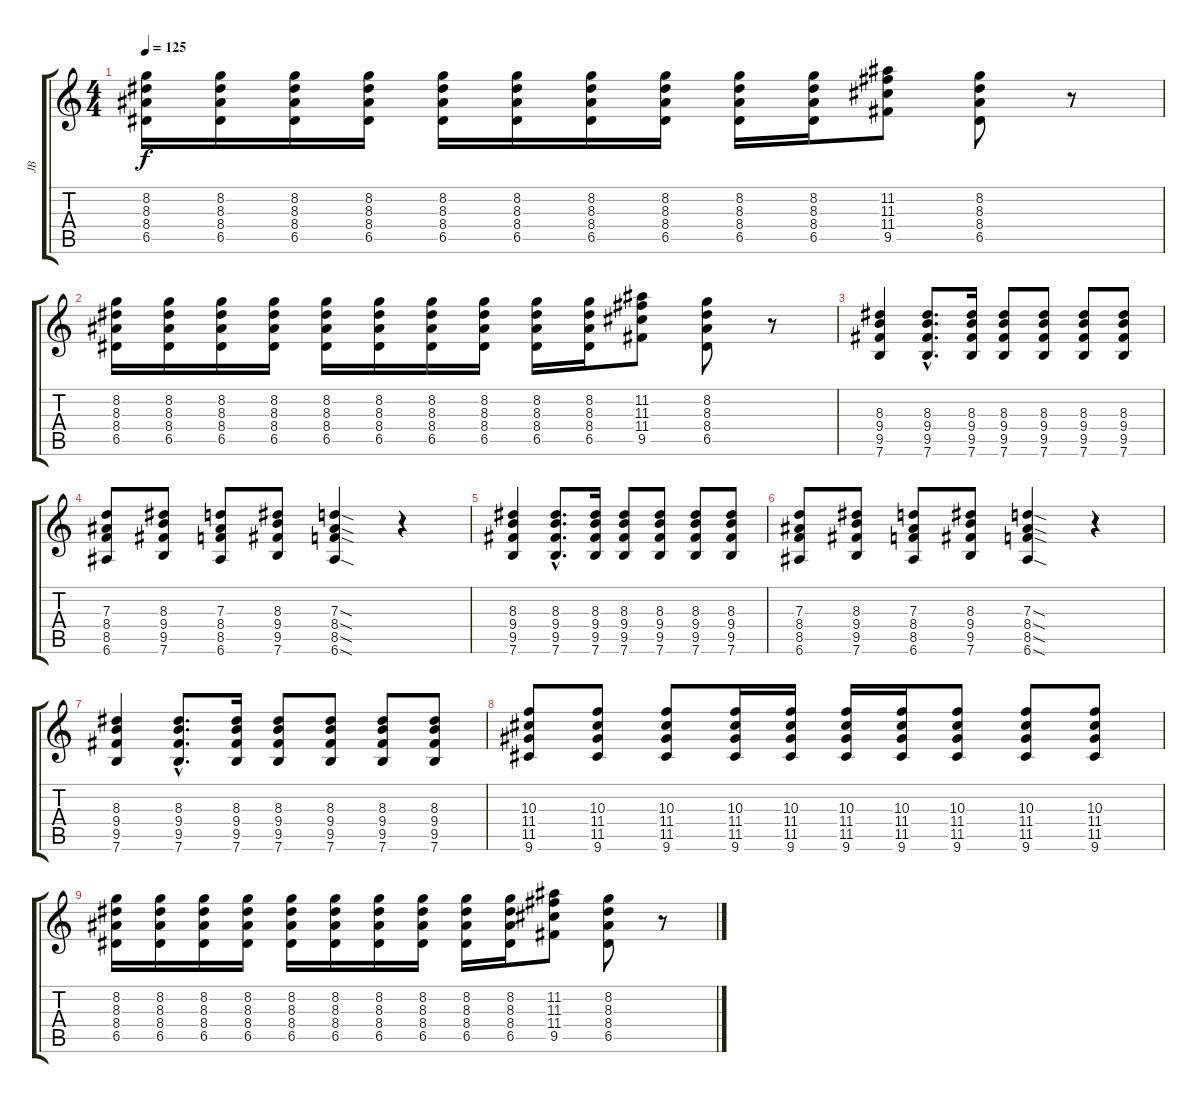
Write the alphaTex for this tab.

\track ("JB" "JB") {instrument acousticguitarsteel}
\staff {score tabs}
\tuning (E4 B3 G3 D3 A2 E2) {hide}
\ts (4 4)
\tempo 125
\clef g2
\ks c
(8.2 8.3 8.4 6.5).16{dy f} (8.2 8.3 8.4 6.5).16 (8.2 8.3 8.4 6.5).16 (8.2 8.3 8.4 6.5).16 (8.2 8.3 8.4 6.5).16 (8.2 8.3 8.4 6.5).16 (8.2 8.3 8.4 6.5).16 (8.2 8.3 8.4 6.5).16 (8.2 8.3 8.4 6.5).16 (8.2 8.3 8.4 6.5).16 (11.2 11.3 11.4 9.5).8 (8.2 8.3 8.4 6.5).8 r.8 |
(8.2 8.3 8.4 6.5).16 (8.2 8.3 8.4 6.5).16 (8.2 8.3 8.4 6.5).16 (8.2 8.3 8.4 6.5).16 (8.2 8.3 8.4 6.5).16 (8.2 8.3 8.4 6.5).16 (8.2 8.3 8.4 6.5).16 (8.2 8.3 8.4 6.5).16 (8.2 8.3 8.4 6.5).16 (8.2 8.3 8.4 6.5).16 (11.2 11.3 11.4 9.5).8 (8.2 8.3 8.4 6.5).8 r.8 |
(8.3 9.4 9.5 7.6).4 (8.3{hac} 9.4{hac} 9.5{hac} 7.6{hac}).8{d} (8.3 9.4 9.5 7.6).16 (8.3 9.4 9.5 7.6).8 (8.3 9.4 9.5 7.6).8 (8.3 9.4 9.5 7.6).8 (8.3 9.4 9.5 7.6).8 |
(7.3 8.4 8.5 6.6).8 (8.3 9.4 9.5 7.6).8 (7.3 8.4 8.5 6.6).8 (8.3 9.4 9.5 7.6).8 (7.3{sod} 8.4{sod} 8.5{sod} 6.6{sod}).4 r.4 |
(8.3 9.4 9.5 7.6).4 (8.3{hac} 9.4{hac} 9.5{hac} 7.6{hac}).8{d} (8.3 9.4 9.5 7.6).16 (8.3 9.4 9.5 7.6).8 (8.3 9.4 9.5 7.6).8 (8.3 9.4 9.5 7.6).8 (8.3 9.4 9.5 7.6).8 |
(7.3 8.4 8.5 6.6).8 (8.3 9.4 9.5 7.6).8 (7.3 8.4 8.5 6.6).8 (8.3 9.4 9.5 7.6).8 (7.3{sod} 8.4{sod} 8.5{sod} 6.6{sod}).4 r.4 |
(8.3 9.4 9.5 7.6).4 (8.3{hac} 9.4{hac} 9.5{hac} 7.6{hac}).8{d} (8.3 9.4 9.5 7.6).16 (8.3 9.4 9.5 7.6).8 (8.3 9.4 9.5 7.6).8 (8.3 9.4 9.5 7.6).8 (8.3 9.4 9.5 7.6).8 |
(10.3 11.4 11.5 9.6).8 (10.3 11.4 11.5 9.6).8 (10.3 11.4 11.5 9.6).8 (10.3 11.4 11.5 9.6).16 (10.3 11.4 11.5 9.6).16 (10.3 11.4 11.5 9.6).16 (10.3 11.4 11.5 9.6).16 (10.3 11.4 11.5 9.6).8 (10.3 11.4 11.5 9.6).8 (10.3 11.4 11.5 9.6).8 |
(8.2 8.3 8.4 6.5).16 (8.2 8.3 8.4 6.5).16 (8.2 8.3 8.4 6.5).16 (8.2 8.3 8.4 6.5).16 (8.2 8.3 8.4 6.5).16 (8.2 8.3 8.4 6.5).16 (8.2 8.3 8.4 6.5).16 (8.2 8.3 8.4 6.5).16 (8.2 8.3 8.4 6.5).16 (8.2 8.3 8.4 6.5).16 (11.2 11.3 11.4 9.5).8 (8.2 8.3 8.4 6.5).8 r.8
